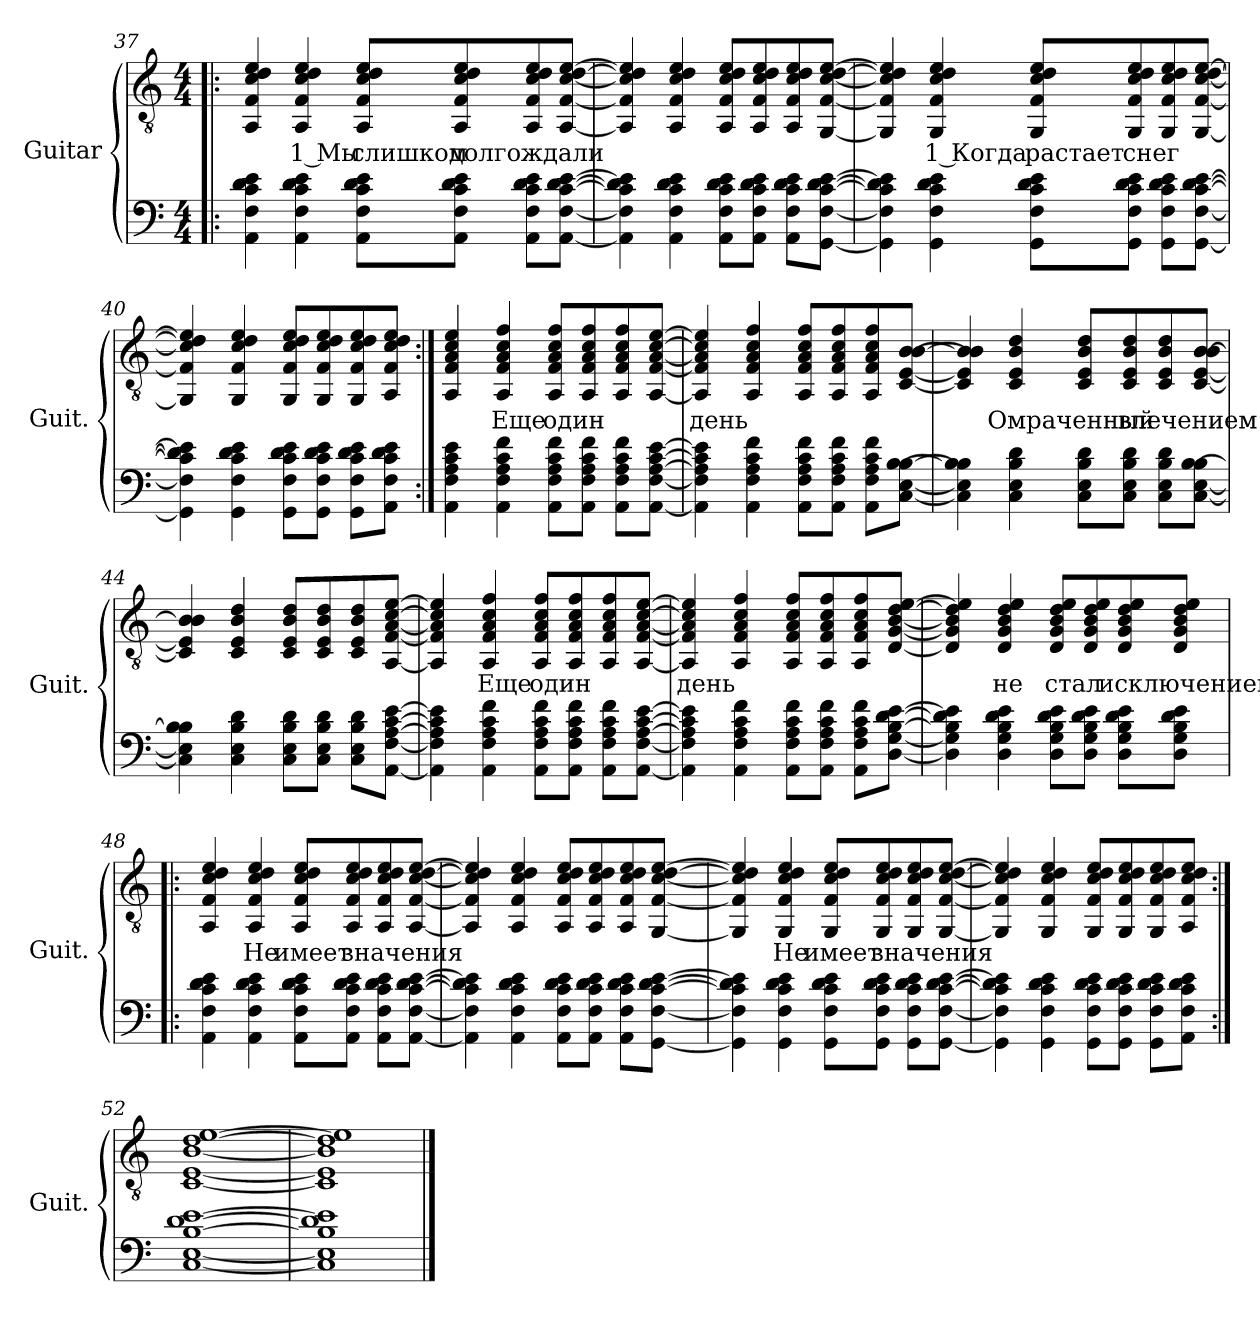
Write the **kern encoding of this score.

**kern	**kern	**text
*part1	*part1	*part1
*staff2	*staff1	*staff1
*I"Guitar	*	*
*I'Guit.	*	*
*	*clefGv2	*
*k[]	*k[]	*
*M4/4	*M4/4	*
=37!|:	=37!|:	=37!|:
4AA 4F 4c 4d 4e	4AA/ 4F/ 4c/ 4d/ 4e/	.
!	!	!LO:LY:b
4AA 4F 4c 4d 4e	4AA/ 4F/ 4c/ 4d/ 4e/	1 Мы
!	!	!LO:LY:b
8AA\ 8F\ 8c\ 8d\ 8e\L	8AA/ 8F/ 8c/ 8d/ 8e/L	слишком
!	!	!LO:LY:b
8AA\ 8F\ 8c\ 8d\ 8e\J	8AA/ 8F/ 8c/ 8d/ 8e/	долго
!	!	!LO:LY:b
8AA\ 8F\ 8c\ 8d\ 8e\L	8AA/ 8F/ 8c/ 8d/ 8e/	ждали
[8AA\ [8F\ [8c\ [8d\ [8e\J	[8AA/ [8F/ [8c/ [8d/ [8e/J	.
=38	=38	=38
4AA] 4F] 4c] 4d] 4e]	4AA/] 4F/] 4c/] 4d/] 4e/]	.
4AA 4F 4c 4d 4e	4AA/ 4F/ 4c/ 4d/ 4e/	.
8AA\ 8F\ 8c\ 8d\ 8e\L	8AA/ 8F/ 8c/ 8d/ 8e/L	.
8AA\ 8F\ 8c\ 8d\ 8e\J	8AA/ 8F/ 8c/ 8d/ 8e/	.
8AA\ 8F\ 8c\ 8d\ 8e\L	8AA/ 8F/ 8c/ 8d/ 8e/	.
[8GG\ [8F\ [8c\ [8d\ [8e\J	[8GG/ [8F/ [8c/ [8d/ [8e/J	.
!!LO:LB:g=z
=39	=39	=39
4GG] 4F] 4c] 4d] 4e]	4GG/] 4F/] 4c/] 4d/] 4e/]	.
!	!	!LO:LY:b
4GG 4F 4c 4d 4e	4GG/ 4F/ 4c/ 4d/ 4e/	1 Когда
!	!	!LO:LY:b
8GG\ 8F\ 8c\ 8d\ 8e\L	8GG/ 8F/ 8c/ 8d/ 8e/L	растает
!	!	!LO:LY:b
8GG\ 8F\ 8c\ 8d\ 8e\J	8GG/ 8F/ 8c/ 8d/ 8e/	снег
8GG\ 8F\ 8c\ 8d\ 8e\L	8GG/ 8F/ 8c/ 8d/ 8e/	.
[8GG\ [8F\ [8c\ [8d\ [8e\J	[8GG/ [8F/ [8c/ [8d/ [8e/J	.
=40	=40	=40
4GG] 4F] 4c] 4d] 4e]	4GG/] 4F/] 4c/] 4d/] 4e/]	.
4GG 4F 4c 4d 4e	4GG/ 4F/ 4c/ 4d/ 4e/	.
8GG\ 8F\ 8c\ 8d\ 8e\L	8GG/ 8F/ 8c/ 8d/ 8e/L	.
8GG\ 8F\ 8c\ 8d\ 8e\J	8GG/ 8F/ 8c/ 8d/ 8e/	.
8GG\ 8F\ 8c\ 8d\ 8e\L	8GG/ 8F/ 8c/ 8d/ 8e/	.
8AA\ 8F\ 8c\ 8d\ 8e\J	8AA/ 8F/ 8c/ 8d/ 8e/J	.
!!LO:LB:g=z
=41:|!	=41:|!	=41:|!
4AA 4F 4A 4c 4e	4AA/ 4F/ 4A/ 4c/ 4e/	.
!	!	!LO:LY:b
4AA 4F 4A 4c 4f	4AA/ 4F/ 4A/ 4c/ 4f/	Еще
!	!	!LO:LY:b
8AA\ 8F\ 8A\ 8c\ 8f\L	8AA/ 8F/ 8A/ 8c/ 8f/L	один
8AA\ 8F\ 8A\ 8c\ 8f\J	8AA/ 8F/ 8A/ 8c/ 8f/	.
8AA\ 8F\ 8A\ 8c\ 8f\L	8AA/ 8F/ 8A/ 8c/ 8f/	.
[8AA\ [8F\ [8A\ [8c\ [8e\J	[8AA/ [8F/ [8A/ [8c/ [8e/J	.
=42	=42	=42
!	!	!LO:LY:b
4AA] 4F] 4A] 4c] 4e]	4AA/] 4F/] 4A/] 4c/] 4e/]	день
4AA 4F 4A 4c 4f	4AA/ 4F/ 4A/ 4c/ 4f/	.
8AA\ 8F\ 8A\ 8c\ 8f\L	8AA/ 8F/ 8A/ 8c/ 8f/L	.
8AA\ 8F\ 8A\ 8c\ 8f\J	8AA/ 8F/ 8A/ 8c/ 8f/	.
8AA\ 8F\ 8A\ 8c\ 8f\L	8AA/ 8F/ 8A/ 8c/ 8f/	.
[8C\ [8E\ [8B\ [8B\J	[8C/ [8E/ [8B/ [8B/J	.
=43	=43	=43
4C] 4E] 4B] 4B]	4C/] 4E/] 4B/] 4B/]	.
!	!	!LO:LY:b
4C 4E 4B 4d	4C/ 4E/ 4B/ 4d/	Омраченный
8C\ 8E\ 8B\ 8d\L	8C/ 8E/ 8B/ 8d/L	.
!	!	!LO:LY:b
8C\ 8E\ 8B\ 8d\J	8C/ 8E/ 8B/ 8d/	влечением
8C\ 8E\ 8B\ 8d\L	8C/ 8E/ 8B/ 8d/	.
[8C\ [8E\ [8B\ 8B\J	[8C/ [8E/ [8B/ 8B/J	.
=44	=44	=44
4C] 4E] 4B] 4B	4C/] 4E/] 4B/] 4B/	.
4C 4E 4B 4d	4C/ 4E/ 4B/ 4d/	.
8C\ 8E\ 8B\ 8d\L	8C/ 8E/ 8B/ 8d/L	.
8C\ 8E\ 8B\ 8d\J	8C/ 8E/ 8B/ 8d/	.
8C\ 8E\ 8B\ 8d\L	8C/ 8E/ 8B/ 8d/	.
[8AA\ [8F\ [8A\ [8c\ [8e\J	[8AA/ [8F/ [8A/ [8c/ [8e/J	.
!!LO:LB:g=z
=45	=45	=45
4AA] 4F] 4A] 4c] 4e]	4AA/] 4F/] 4A/] 4c/] 4e/]	.
!	!	!LO:LY:b
4AA 4F 4A 4c 4f	4AA/ 4F/ 4A/ 4c/ 4f/	Еще
!	!	!LO:LY:b
8AA\ 8F\ 8A\ 8c\ 8f\L	8AA/ 8F/ 8A/ 8c/ 8f/L	один
8AA\ 8F\ 8A\ 8c\ 8f\J	8AA/ 8F/ 8A/ 8c/ 8f/	.
8AA\ 8F\ 8A\ 8c\ 8f\L	8AA/ 8F/ 8A/ 8c/ 8f/	.
[8AA\ [8F\ [8A\ [8c\ [8e\J	[8AA/ [8F/ [8A/ [8c/ [8e/J	.
=46	=46	=46
!	!	!LO:LY:b
4AA] 4F] 4A] 4c] 4e]	4AA/] 4F/] 4A/] 4c/] 4e/]	день
4AA 4F 4A 4c 4f	4AA/ 4F/ 4A/ 4c/ 4f/	.
8AA\ 8F\ 8A\ 8c\ 8f\L	8AA/ 8F/ 8A/ 8c/ 8f/L	.
8AA\ 8F\ 8A\ 8c\ 8f\J	8AA/ 8F/ 8A/ 8c/ 8f/	.
8AA\ 8F\ 8A\ 8c\ 8f\L	8AA/ 8F/ 8A/ 8c/ 8f/	.
[8D\ [8G\ [8B\ [8d\ [8e\J	[8D/ [8G/ [8B/ [8d/ [8e/J	.
=47	=47	=47
4D] 4G] 4B] 4d] 4e]	4D/] 4G/] 4B/] 4d/] 4e/]	.
!	!	!LO:LY:b
4D 4G 4B 4d 4e	4D/ 4G/ 4B/ 4d/ 4e/	не
!	!	!LO:LY:b
8D\ 8G\ 8B\ 8d\ 8e\L	8D/ 8G/ 8B/ 8d/ 8e/L	стал
8D\ 8G\ 8B\ 8d\ 8e\J	8D/ 8G/ 8B/ 8d/ 8e/	.
!	!	!LO:LY:b
8D\ 8G\ 8B\ 8d\ 8e\L	8D/ 8G/ 8B/ 8d/ 8e/	исключением
8D\ 8G\ 8B\ 8d\ 8e\J	8D/ 8G/ 8B/ 8d/ 8e/J	.
!!LO:LB:g=z
=48!|:	=48!|:	=48!|:
4AA 4F 4c 4d 4e	4AA/ 4F/ 4c/ 4d/ 4e/	.
!	!	!LO:LY:b
4AA 4F 4c 4d 4e	4AA/ 4F/ 4c/ 4d/ 4e/	Не
!	!	!LO:LY:b
8AA\ 8F\ 8c\ 8d\ 8e\L	8AA/ 8F/ 8c/ 8d/ 8e/L	имеет
!	!	!LO:LY:b
8AA\ 8F\ 8c\ 8d\ 8e\J	8AA/ 8F/ 8c/ 8d/ 8e/	значения
8AA\ 8F\ 8c\ 8d\ 8e\L	8AA/ 8F/ 8c/ 8d/ 8e/	.
[8AA\ [8F\ [8c\ [8d\ [8e\J	[8AA/ [8F/ [8c/ [8d/ [8e/J	.
=49	=49	=49
4AA] 4F] 4c] 4d] 4e]	4AA/] 4F/] 4c/] 4d/] 4e/]	.
4AA 4F 4c 4d 4e	4AA/ 4F/ 4c/ 4d/ 4e/	.
8AA\ 8F\ 8c\ 8d\ 8e\L	8AA/ 8F/ 8c/ 8d/ 8e/L	.
8AA\ 8F\ 8c\ 8d\ 8e\J	8AA/ 8F/ 8c/ 8d/ 8e/	.
8AA\ 8F\ 8c\ 8d\ 8e\L	8AA/ 8F/ 8c/ 8d/ 8e/	.
[8GG\ [8F\ [8c\ [8d\ [8e\J	[8GG/ [8F/ [8c/ [8d/ [8e/J	.
=50	=50	=50
4GG] 4F] 4c] 4d] 4e]	4GG/] 4F/] 4c/] 4d/] 4e/]	.
!	!	!LO:LY:b
4GG 4F 4c 4d 4e	4GG/ 4F/ 4c/ 4d/ 4e/	Не
!	!	!LO:LY:b
8GG\ 8F\ 8c\ 8d\ 8e\L	8GG/ 8F/ 8c/ 8d/ 8e/L	имеет
!	!	!LO:LY:b
8GG\ 8F\ 8c\ 8d\ 8e\J	8GG/ 8F/ 8c/ 8d/ 8e/	значения
8GG\ 8F\ 8c\ 8d\ 8e\L	8GG/ 8F/ 8c/ 8d/ 8e/	.
[8GG\ [8F\ [8c\ [8d\ [8e\J	[8GG/ [8F/ [8c/ [8d/ [8e/J	.
!!LO:PB:g=z
=51	=51	=51
4GG] 4F] 4c] 4d] 4e]	4GG/] 4F/] 4c/] 4d/] 4e/]	.
4GG 4F 4c 4d 4e	4GG/ 4F/ 4c/ 4d/ 4e/	.
8GG\ 8F\ 8c\ 8d\ 8e\L	8GG/ 8F/ 8c/ 8d/ 8e/L	.
8GG\ 8F\ 8c\ 8d\ 8e\J	8GG/ 8F/ 8c/ 8d/ 8e/	.
8GG\ 8F\ 8c\ 8d\ 8e\L	8GG/ 8F/ 8c/ 8d/ 8e/	.
8AA\ 8F\ 8c\ 8d\ 8e\J	8AA/ 8F/ 8c/ 8d/ 8e/J	.
=52:|!	=52:|!	=52:|!
[1C [1E [1B [1d [1e	[1C [1E [1B [1d [1e	.
=53	=53	=53
1C] 1E] 1B] 1d] 1e]	1C] 1E] 1B] 1d] 1e]	.
==	==	==
*-	*-	*-
